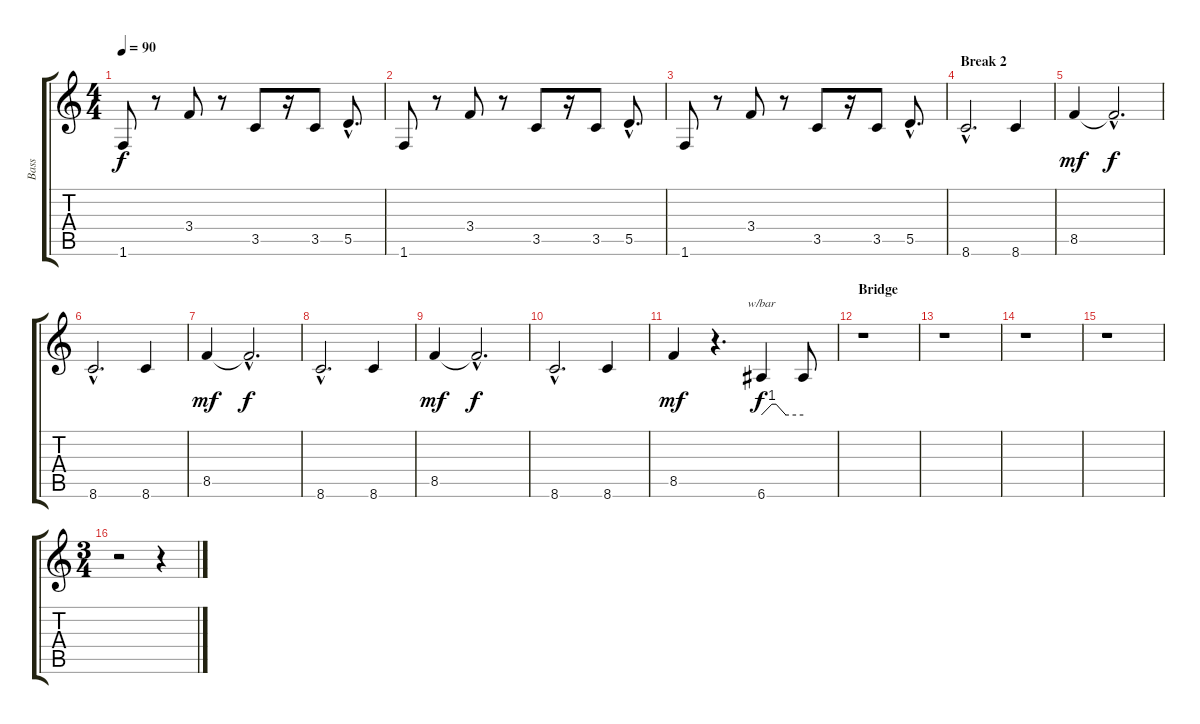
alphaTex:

\track ("Bass" "Bass") {instrument fretlessbass}
\staff {score tabs}
\tuning (E4 B3 G3 D3 A2 E2) {hide}
\ts (4 4)
\tempo 90
\clef g2
\ks c
1.6.8{dy f} r.8 3.4.8 r.8 3.5.8 r.16 3.5.8 5.5{hac}.8{d} |
1.6.8 r.8 3.4.8 r.8 3.5.8 r.16 3.5.8 5.5{hac}.8{d} |
1.6.8 r.8 3.4.8 r.8 3.5.8 r.16 3.5.8 5.5{hac}.8{d} |
\section ("" "Break 2")
8.6{hac}.2{d} 8.6.4 |
8.5.4{dy mf} 8.5{hac t}.2{d dy f} |
8.6{hac}.2{d} 8.6.4 |
8.5.4{dy mf} 8.5{hac t}.2{d dy f} |
8.6{hac}.2{d} 8.6.4 |
8.5.4{dy mf} 8.5{hac t}.2{d dy f} |
8.6{hac}.2{d} 8.6.4 |
8.5.4{dy mf} r.4{d} 6.6.4{tbe (custom default 0 0 15 4 21 4 35 0 60 0) dy f} 6.6{t}.8 |
\section ("" "Bridge")
r.1 |
r.1 |
r.1 |
r.1 |
\ts (3 4)
r.2 r.4
